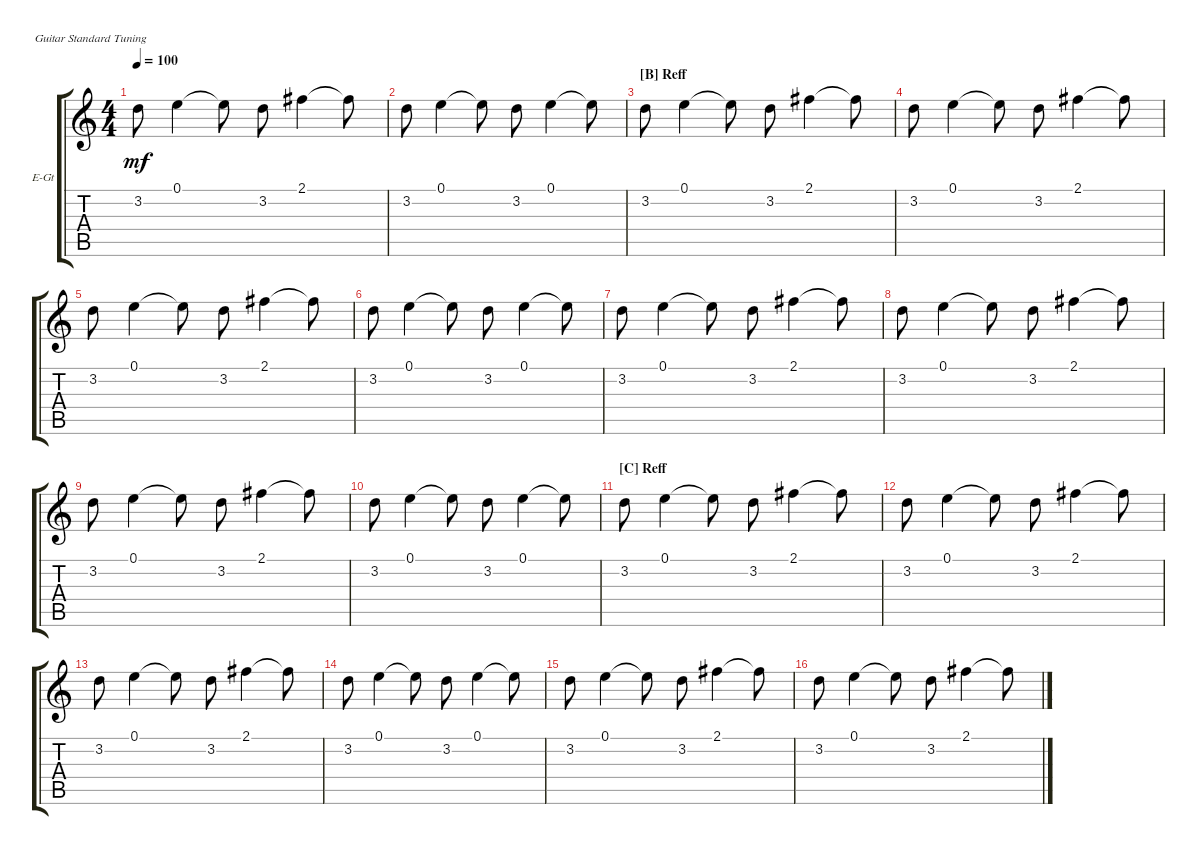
\defaultSystemsLayout 4
\bracketExtendMode groupsimilarinstruments
\firstSystemTrackNameOrientation horizontal
\otherSystemsTrackNameOrientation horizontal
\track ("Electric Guitar" "E-Gt") {instrument electricguitarclean}
\staff {score tabs}
\tuning (E4 B3 G3 D3 A2 E2)
\ts (4 4)
\tempo 100
\clef g2
\ks c
3.2.8{dy mf} 0.1.4 0.1{t}.8 3.2.8 2.1.4 2.1{t}.8 |
3.2.8 0.1.4 0.1{t}.8 3.2.8 0.1.4 0.1{t}.8 |
\section ("B" "Reff")
3.2.8 0.1.4 0.1{t}.8 3.2.8 2.1.4 2.1{t}.8 |
3.2.8 0.1.4 0.1{t}.8 3.2.8 2.1.4 2.1{t}.8 |
3.2.8 0.1.4 0.1{t}.8 3.2.8 2.1.4 2.1{t}.8 |
3.2.8 0.1.4 0.1{t}.8 3.2.8 0.1.4 0.1{t}.8 |
3.2.8 0.1.4 0.1{t}.8 3.2.8 2.1.4 2.1{t}.8 |
3.2.8 0.1.4 0.1{t}.8 3.2.8 2.1.4 2.1{t}.8 |
3.2.8 0.1.4 0.1{t}.8 3.2.8 2.1.4 2.1{t}.8 |
3.2.8 0.1.4 0.1{t}.8 3.2.8 0.1.4 0.1{t}.8 |
\section ("C" "Reff")
3.2.8 0.1.4 0.1{t}.8 3.2.8 2.1.4 2.1{t}.8 |
3.2.8 0.1.4 0.1{t}.8 3.2.8 2.1.4 2.1{t}.8 |
3.2.8 0.1.4 0.1{t}.8 3.2.8 2.1.4 2.1{t}.8 |
3.2.8 0.1.4 0.1{t}.8 3.2.8 0.1.4 0.1{t}.8 |
3.2.8 0.1.4 0.1{t}.8 3.2.8 2.1.4 2.1{t}.8 |
3.2.8 0.1.4 0.1{t}.8 3.2.8 2.1.4 2.1{t}.8
